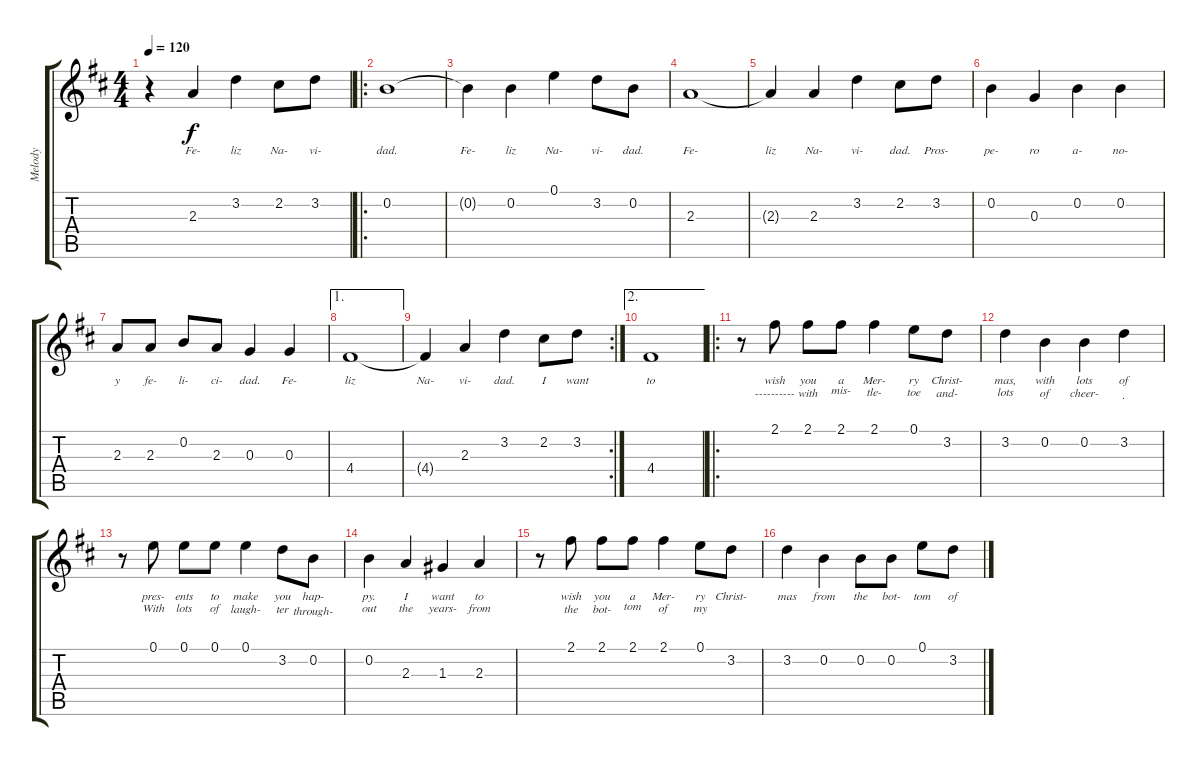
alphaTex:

\track ("Melody" "Melody") {instrument electricguitarclean}
\staff {score tabs}
\tuning (E4 B3 G3 D3 A2 E2) {hide}
\ts (4 4)
\tempo 120
\clef g2
\ks d
r.4{dy f instrument electricguitarclean} 2.3.4{lyrics (0 "Fe-") lyrics (1 "") lyrics (2 "") lyrics (3 "") lyrics (4 "")} 3.2.4{lyrics (0 "liz") lyrics (1 "") lyrics (2 "") lyrics (3 "") lyrics (4 "")} 2.2.8{lyrics (0 "Na-") lyrics (1 "") lyrics (2 "") lyrics (3 "") lyrics (4 "")} 3.2.8{lyrics (0 "vi-") lyrics (1 "") lyrics (2 "") lyrics (3 "") lyrics (4 "")} |
\ro
0.2.1{lyrics (0 "dad.") lyrics (1 "") lyrics (2 "") lyrics (3 "") lyrics (4 "")} |
0.2{t}.4{lyrics (0 "Fe-") lyrics (1 "") lyrics (2 "") lyrics (3 "") lyrics (4 "")} 0.2.4{lyrics (0 "liz") lyrics (1 "") lyrics (2 "") lyrics (3 "") lyrics (4 "")} 0.1.4{lyrics (0 "Na-") lyrics (1 "") lyrics (2 "") lyrics (3 "") lyrics (4 "")} 3.2.8{lyrics (0 "vi-") lyrics (1 "") lyrics (2 "") lyrics (3 "") lyrics (4 "")} 0.2.8{lyrics (0 "dad.") lyrics (1 "") lyrics (2 "") lyrics (3 "") lyrics (4 "")} |
2.3.1{lyrics (0 "Fe-") lyrics (1 "") lyrics (2 "") lyrics (3 "") lyrics (4 "")} |
2.3{t}.4{lyrics (0 "liz") lyrics (1 "") lyrics (2 "") lyrics (3 "") lyrics (4 "")} 2.3.4{lyrics (0 "Na-") lyrics (1 "") lyrics (2 "") lyrics (3 "") lyrics (4 "")} 3.2.4{lyrics (0 "vi-") lyrics (1 "") lyrics (2 "") lyrics (3 "") lyrics (4 "")} 2.2.8{lyrics (0 "dad.") lyrics (1 "") lyrics (2 "") lyrics (3 "") lyrics (4 "")} 3.2.8{lyrics (0 "Pros-") lyrics (1 "") lyrics (2 "") lyrics (3 "") lyrics (4 "")} |
0.2.4{lyrics (0 "pe-") lyrics (1 "") lyrics (2 "") lyrics (3 "") lyrics (4 "")} 0.3.4{lyrics (0 "ro") lyrics (1 "") lyrics (2 "") lyrics (3 "") lyrics (4 "")} 0.2.4{lyrics (0 "a-") lyrics (1 "") lyrics (2 "") lyrics (3 "") lyrics (4 "")} 0.2.4{lyrics (0 "no-") lyrics (1 "") lyrics (2 "") lyrics (3 "") lyrics (4 "")} |
2.3.8{lyrics (0 "y") lyrics (1 "") lyrics (2 "") lyrics (3 "") lyrics (4 "")} 2.3.8{lyrics (0 "fe-") lyrics (1 "") lyrics (2 "") lyrics (3 "") lyrics (4 "")} 0.2.8{lyrics (0 "li-") lyrics (1 "") lyrics (2 "") lyrics (3 "") lyrics (4 "")} 2.3.8{lyrics (0 "ci-") lyrics (1 "") lyrics (2 "") lyrics (3 "") lyrics (4 "")} 0.3.4{lyrics (0 "dad.") lyrics (1 "") lyrics (2 "") lyrics (3 "") lyrics (4 "")} 0.3.4{lyrics (0 "Fe-") lyrics (1 "") lyrics (2 "") lyrics (3 "") lyrics (4 "")} |
\ae 1
4.4.1{lyrics (0 "liz") lyrics (1 "") lyrics (2 "") lyrics (3 "") lyrics (4 "")} |
\rc 2
4.4{t}.4{lyrics (0 "Na-") lyrics (1 "") lyrics (2 "") lyrics (3 "") lyrics (4 "")} 2.3.4{lyrics (0 "vi-") lyrics (1 "") lyrics (2 "") lyrics (3 "") lyrics (4 "")} 3.2.4{lyrics (0 "dad.") lyrics (1 "") lyrics (2 "") lyrics (3 "") lyrics (4 "")} 2.2.8{lyrics (0 "I") lyrics (1 "") lyrics (2 "") lyrics (3 "") lyrics (4 "")} 3.2.8{lyrics (0 "want") lyrics (1 "") lyrics (2 "") lyrics (3 "") lyrics (4 "")} |
\ae 2
4.4.1{lyrics (0 "to") lyrics (1 "") lyrics (2 "") lyrics (3 "") lyrics (4 "")} |
\ro
r.8 2.1.8{lyrics (0 "wish") lyrics (1 "----------") lyrics (2 "") lyrics (3 "") lyrics (4 "")} 2.1.8{lyrics (0 "you") lyrics (1 "with") lyrics (2 "") lyrics (3 "") lyrics (4 "")} 2.1.8{lyrics (0 "a") lyrics (1 "mis-") lyrics (2 "") lyrics (3 "") lyrics (4 "")} 2.1.4{lyrics (0 "Mer-") lyrics (1 "tle-") lyrics (2 "") lyrics (3 "") lyrics (4 "")} 0.1.8{lyrics (0 "ry") lyrics (1 "toe") lyrics (2 "") lyrics (3 "") lyrics (4 "")} 3.2.8{lyrics (0 "Christ-") lyrics (1 "and-") lyrics (2 "") lyrics (3 "") lyrics (4 "")} |
3.2.4{lyrics (0 "mas,") lyrics (1 "lots") lyrics (2 "") lyrics (3 "") lyrics (4 "")} 0.2.4{lyrics (0 "with") lyrics (1 "of") lyrics (2 "") lyrics (3 "") lyrics (4 "")} 0.2.4{lyrics (0 "lots") lyrics (1 "cheer-") lyrics (2 "") lyrics (3 "") lyrics (4 "")} 3.2.4{lyrics (0 "of") lyrics (1 ".") lyrics (2 "") lyrics (3 "") lyrics (4 "")} |
r.8 0.1.8{lyrics (0 "pres-") lyrics (1 "With") lyrics (2 "") lyrics (3 "") lyrics (4 "")} 0.1.8{lyrics (0 "ents") lyrics (1 "lots") lyrics (2 "") lyrics (3 "") lyrics (4 "")} 0.1.8{lyrics (0 "to") lyrics (1 "of") lyrics (2 "") lyrics (3 "") lyrics (4 "")} 0.1.4{lyrics (0 "make") lyrics (1 "laugh-") lyrics (2 "") lyrics (3 "") lyrics (4 "")} 3.2.8{lyrics (0 "you") lyrics (1 "ter") lyrics (2 "") lyrics (3 "") lyrics (4 "")} 0.2.8{lyrics (0 "hap-") lyrics (1 "through-") lyrics (2 "") lyrics (3 "") lyrics (4 "")} |
0.2.4{lyrics (0 "py.") lyrics (1 "out") lyrics (2 "") lyrics (3 "") lyrics (4 "")} 2.3.4{lyrics (0 "I") lyrics (1 "the") lyrics (2 "") lyrics (3 "") lyrics (4 "")} 1.3.4{lyrics (0 "want") lyrics (1 "years-") lyrics (2 "") lyrics (3 "") lyrics (4 "")} 2.3.4{lyrics (0 "to") lyrics (1 "from") lyrics (2 "") lyrics (3 "") lyrics (4 "")} |
r.8 2.1.8{lyrics (0 "wish") lyrics (1 "the") lyrics (2 "") lyrics (3 "") lyrics (4 "")} 2.1.8{lyrics (0 "you") lyrics (1 "bot-") lyrics (2 "") lyrics (3 "") lyrics (4 "")} 2.1.8{lyrics (0 "a") lyrics (1 "tom") lyrics (2 "") lyrics (3 "") lyrics (4 "")} 2.1.4{lyrics (0 "Mer-") lyrics (1 "of") lyrics (2 "") lyrics (3 "") lyrics (4 "")} 0.1.8{lyrics (0 "ry") lyrics (1 "my") lyrics (2 "") lyrics (3 "") lyrics (4 "")} 3.2.8{lyrics (0 "Christ-") lyrics (1 "") lyrics (2 "") lyrics (3 "") lyrics (4 "")} |
3.2.4{lyrics (0 "mas") lyrics (1 "") lyrics (2 "") lyrics (3 "") lyrics (4 "")} 0.2.4{lyrics (0 "from") lyrics (1 "") lyrics (2 "") lyrics (3 "") lyrics (4 "")} 0.2.8{lyrics (0 "the") lyrics (1 "") lyrics (2 "") lyrics (3 "") lyrics (4 "")} 0.2.8{lyrics (0 "bot-") lyrics (1 "") lyrics (2 "") lyrics (3 "") lyrics (4 "")} 0.1.8{lyrics (0 "tom") lyrics (1 "") lyrics (2 "") lyrics (3 "") lyrics (4 "")} 3.2.8{lyrics (0 "of") lyrics (1 "") lyrics (2 "") lyrics (3 "") lyrics (4 "")}
